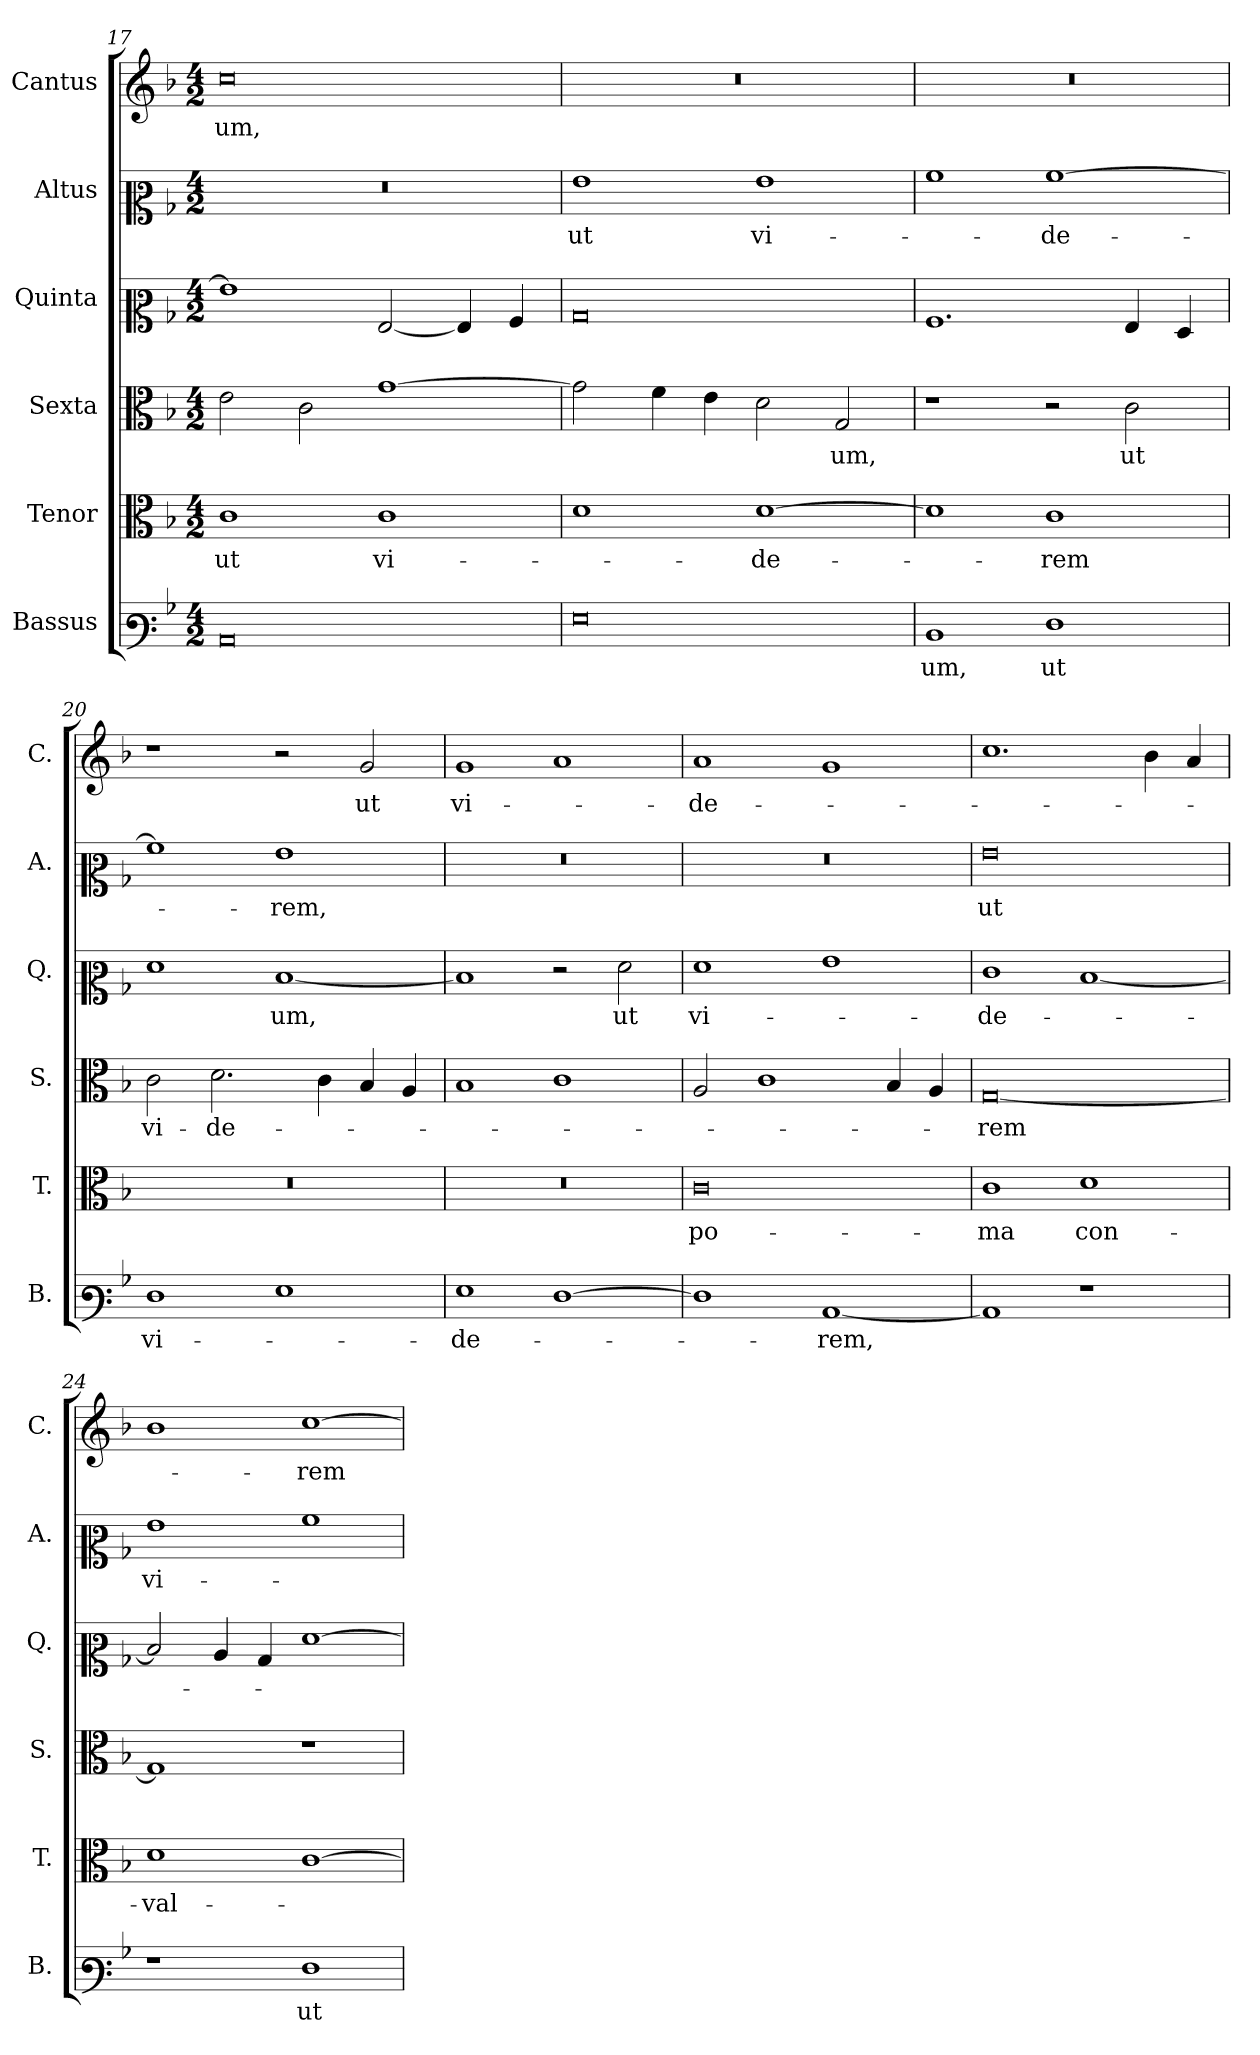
**kern	**text	**kern	**text	**kern	**text	**kern	**text	**kern	**text	**kern	**text
*part6	*part6	*part5	*part5	*part4	*part4	*part3	*part3	*part2	*part2	*part1	*part1
*staff6	*staff6	*staff5	*staff5	*staff4	*staff4	*staff3	*staff3	*staff2	*staff2	*staff1	*staff1
*I"Bassus	*	*I"Tenor	*	*I"Sexta	*	*I"Quinta	*	*I"Altus	*	*I"Cantus	*
*I'B.	*	*I'T.	*	*I'S.	*	*I'Q.	*	*I'A.	*	*I'C.	*
*clefF3	*	*clefC3	*	*clefC3	*	*clefC2	*	*clefC2	*	*clefG2	*
*k[b-]	*	*k[b-]	*	*k[b-]	*	*k[b-]	*	*k[b-]	*	*k[b-]	*
*M4/2	*	*M4/2	*	*M4/2	*	*M4/2	*	*M4/2	*	*M4/2	*
=17	=17	=17	=17	=17	=17	=17	=17	=17	=17	=17	=17
0C	.	1c	ut	2e\	.	1g]	.	0r	.	0cc	-um,
.	.	.	.	2c\	.	.	.	.	.	.	.
.	.	1c	vi-	[1g	.	[2G/	.	.	.	.	.
.	.	.	.	.	.	4G/]	.	.	.	.	.
.	.	.	.	.	.	4A/	.	.	.	.	.
!!LO:LB:g=z
=18	=18	=18	=18	=18	=18	=18	=18	=18	=18	=18	=18
0G	.	1d	.	2g\]	.	0B-	.	1g	ut	0r	.
.	.	.	.	4f\	.	.	.	.	.	.	.
.	.	.	.	4e\	.	.	.	.	.	.	.
.	.	[1d	-de-	2d\	.	.	.	1g	vi-	.	.
.	.	.	.	2G/	-um,	.	.	.	.	.	.
=19	=19	=19	=19	=19	=19	=19	=19	=19	=19	=19	=19
1D	-um,	1d]	.	1r	.	1.A	.	1a	.	0r	.
1F	ut	1c	-rem	2r	.	.	.	[1a	-de-	.	.
.	.	.	.	2c\	ut	4G/	.	.	.	.	.
.	.	.	.	.	.	4F/	.	.	.	.	.
=20	=20	=20	=20	=20	=20	=20	=20	=20	=20	=20	=20
1F	vi-	0r	.	2c\	vi-	1f	.	1a]	.	1r	.
.	.	.	.	2.d\	-de-	.	.	.	.	.	.
1G	.	.	.	.	.	[1d	-um,	1g	-rem,	2r	.
.	.	.	.	4c\	.	.	.	.	.	.	.
.	.	.	.	4B-/	.	.	.	.	.	2g/	ut
.	.	.	.	4A/	.	.	.	.	.	.	.
=21	=21	=21	=21	=21	=21	=21	=21	=21	=21	=21	=21
1G	-de-	0r	.	1B-	.	1d]	.	0r	.	1g	vi-
[1F	.	.	.	1c	.	2r	.	.	.	1a	.
.	.	.	.	.	.	2f\	ut	.	.	.	.
=22	=22	=22	=22	=22	=22	=22	=22	=22	=22	=22	=22
1F]	.	0c	po-	2A/	.	1f	vi-	0r	.	1a	-de-
.	.	.	.	1c	.	.	.	.	.	.	.
[1C	-rem,	.	.	.	.	1g	.	.	.	1g	.
.	.	.	.	4B-/	.	.	.	.	.	.	.
.	.	.	.	4A/	.	.	.	.	.	.	.
=23	=23	=23	=23	=23	=23	=23	=23	=23	=23	=23	=23
1C]	.	1c	-ma	[0G	-rem	1e	-de-	0g	ut	1.cc	.
1r	.	1d	con-	.	.	[1d	.	.	.	.	.
.	.	.	.	.	.	.	.	.	.	4b-\	.
.	.	.	.	.	.	.	.	.	.	4a/	.
!!LO:PB:g=z
=24	=24	=24	=24	=24	=24	=24	=24	=24	=24	=24	=24
1r	.	1d	-val-	1G]	.	2d/]	.	1g	vi-	1b-	.
.	.	.	.	.	.	4c/	.	.	.	.	.
.	.	.	.	.	.	4B-/	.	.	.	.	.
1F	ut	[1c	.	1r	.	[1f	.	1a	.	[1cc	-rem
=	=	=	=	=	=	=	=	=	=	=	=
*-	*-	*-	*-	*-	*-	*-	*-	*-	*-	*-	*-
